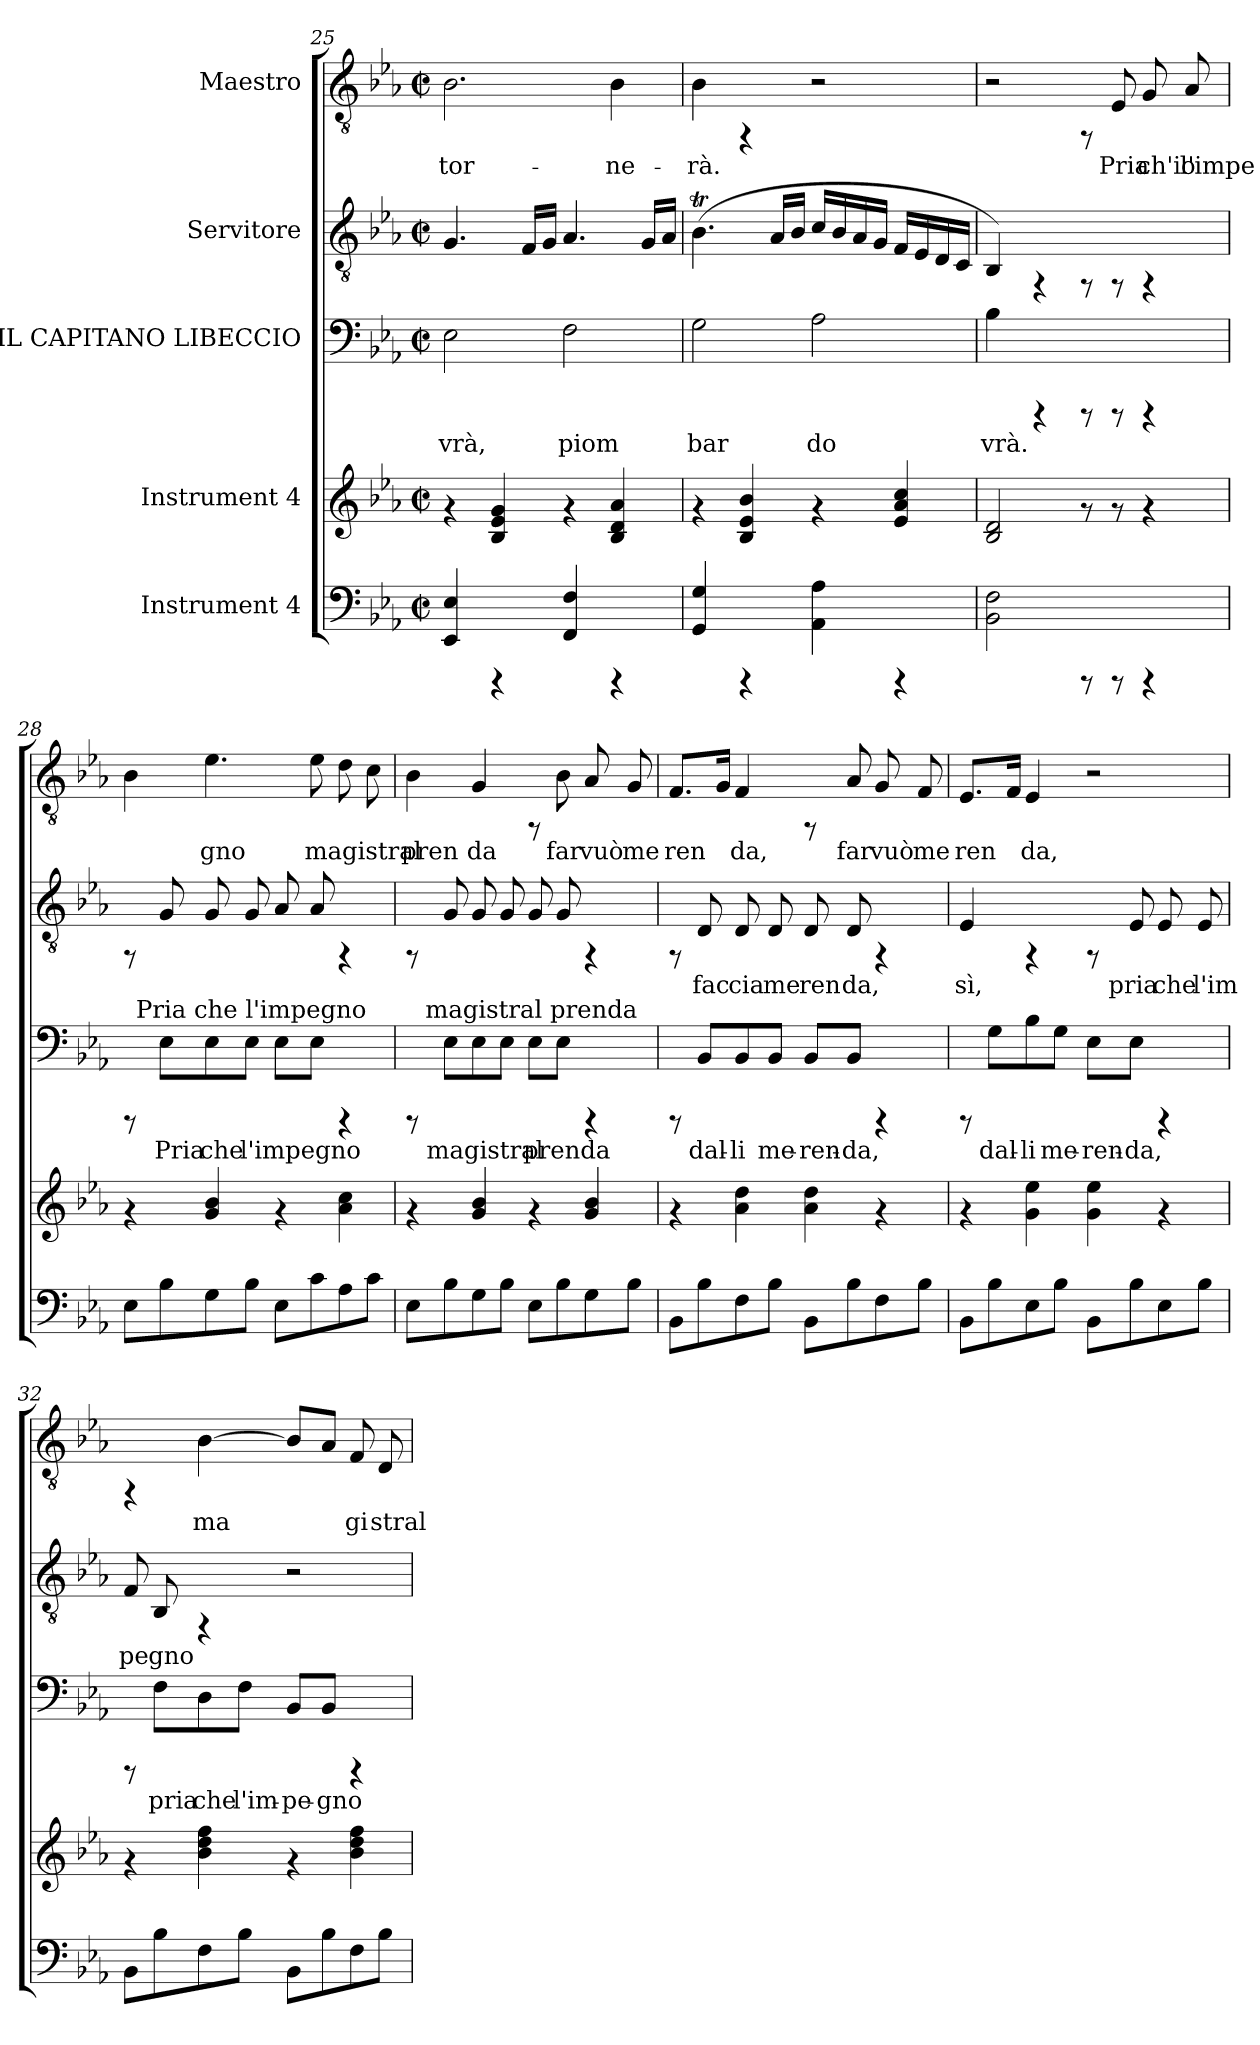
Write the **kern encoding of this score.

**kern	**kern	**kern	**text	**kern	**text	**kern	**text
*part5	*part4	*part3	*part3	*part2	*part2	*part1	*part1
*staff5	*staff4	*staff3	*staff3	*staff2	*staff2	*staff1	*staff1
*I"Instrument 4	*I"Instrument 4	*I"IL CAPITANO  LIBECCIO	*	*I"Servitore	*	*I"Maestro	*
*clefF4	*clefG2	*clefF4	*	*clefGv2	*	*clefGv2	*
*k[b-e-a-]	*k[b-e-a-]	*k[b-e-a-]	*	*k[b-e-a-]	*	*k[b-e-a-]	*
*E-:	*E-:	*E-:	*	*E-:	*	*E-:	*
*M2/2	*M2/2	*M2/2	*	*M2/2	*	*M2/2	*
*met(c|)	*met(c|)	*met(c|)	*	*met(c|)	*	*met(c|)	*
=25	=25	=25	=25	=25	=25	=25	=25
!	!	!	!LO:LY:b:cj	!	!LO:LY:b:cj	!	!LO:LY:b:cj
4E-/ 4EE-/	4rf	2E-\	vrà,	4.G/	.	2.B-\	-tor-
4rCCC	4g/ 4B-/ 4e-/	.	.	.	.	.	.
!	!	!	!	!	!LO:LY:b:cj	!	!
.	.	.	.	16F/L	.	.	.
!	!	!	!	!	!LO:LY:b:cj	!	!
.	.	.	.	16G/J	.	.	.
!	!	!	!LO:LY:b:cj	!	!LO:LY:b:cj	!	!
4FF/ 4F/	4rf	2F\	piom	4.A-/	.	.	.
!	!	!	!	!	!	!	!LO:LY:b:cj
4rCCC	4a-/ 4B-/ 4d/	.	.	.	.	4B-\	-ne-
!	!	!	!	!	!LO:LY:b:cj	!	!
.	.	.	.	16G/L	.	.	.
!	!	!	!	!	!LO:LY:b:cj	!	!
.	.	.	.	16A-/J	.	.	.
!!LO:LB:g=z
=26	=26	=26	=26	=26	=26	=26	=26
!	!	!	!LO:LY:b:cj	!	!LO:LY:b:cj	!	!LO:LY:b:cj
4G/ 4GG/	4rf	2G\	bar	(>4.B-T\	.	4B-\	-rà.
4rCCC	4b-/ 4e-/ 4B-/	.	.	.	.	4rFF	.
!	!	!	!	!	!LO:LY:b:cj	!	!
.	.	.	.	16A-/L	.	.	.
!	!	!	!	!	!LO:LY:b:cj	!	!
.	.	.	.	16B-/J	.	.	.
!	!	!	!LO:LY:b:cj	!	!LO:LY:b:cj	!	!
4AA-\ 4A-\	4rf	2A-\	do	16c/L	.	2r	.
!	!	!	!	!	!LO:LY:b:cj	!	!
.	.	.	.	16B-/	.	.	.
!	!	!	!	!	!LO:LY:b:cj	!	!
.	.	.	.	16A-/	.	.	.
!	!	!	!	!	!LO:LY:b:cj	!	!
.	.	.	.	16G/J	.	.	.
!	!	!	!	!	!LO:LY:b:cj	!	!
4rCCC	4cc/ 4e-/ 4a-/	.	.	16F/L	.	.	.
!	!	!	!	!	!LO:LY:b:cj	!	!
.	.	.	.	16E-/	.	.	.
!	!	!	!	!	!LO:LY:b:cj	!	!
.	.	.	.	16D/	.	.	.
!	!	!	!	!	!LO:LY:b:cj	!	!
.	.	.	.	16C/J	.	.	.
=27	=27	=27	=27	=27	=27	=27	=27
!	!	!	!LO:LY:b:cj	!	!LO:LY:b:cj	!	!
2BB-\ 2F\	2d/ 2B-/	4B-\	vrà.	4BB-/)	.	2r	.
.	.	4rCCC	.	4rFF	.	.	.
8rCCC	8rf	8rCCC	.	8rFF	.	8rFF	.
!	!	!	!	!	!	!	!LO:LY:b:cj
8rCCC	8rf	8rCCC	.	8rFF	.	8E-/	Pria
!	!	!	!	!	!	!	!LO:LY:b:cj
4rCCC	4rf	4rCCC	.	4rFF	.	8G/	ch'io
!	!	!	!	!	!	!	!LO:LY:b:cj
.	.	.	.	.	.	8A-/	l'impe
=28	=28	=28	=28	=28	=28	=28	=28
!	!	!	!	!	!	!	!LO:LY:b:cj
*	*	*^	*	*	*	*	*
8E-\L	4rf	8rCCC	32ryy	.	8rFF	.	4B-\	.
!	!	!	!LO:TX:a:t=Pria che l'impegno	!	!	!	!	!
.	.	.	2ryy	.	.	.	.	.
!	!	!	!	!LO:LY:b:cj	!	!LO:LY:b:cj	!	!
8B-\	.	8E-\L	.	Pria	8G/	.	.	.
!	!	!	!	!LO:LY:b:cj	!	!LO:LY:b:cj	!	!LO:LY:b:cj
8G\	4g/ 4b-/	8E-\	.	che	8G/	.	4.e-\	gno
!	!	!	!	!LO:LY:b:cj	!	!LO:LY:b:cj	!	!
8B-\J	.	8E-\J	.	l'impegno	8G/	.	.	.
!	!	!	!	!LO:LY:b:cj	!	!LO:LY:b:cj	!	!
8E-\L	4rf	8E-\L	.	.	8A-/	.	.	.
.	.	.	4...ryy	.	.	.	.	.
!	!	!	!	!LO:LY:b:cj	!	!LO:LY:b:cj	!	!LO:LY:b:cj
8c\	.	8E-\J	.	.	8A-/	.	8e-\	magistral
!	!	!	!	!	!	!	!	!LO:LY:b:cj
8A-\	4cc\ 4a-\	4rCCC	.	.	4rFF	.	8d\	.
!	!	!	!	!	!	!	!	!LO:LY:b:cj
8c\J	.	.	.	.	.	.	8c\	.
=29	=29	=29	=29	=29	=29	=29	=29	=29
!	!	!	!	!	!	!	!	!LO:LY:b:cj
8E-\L	4rf	8rCCC	16ryy	.	8rFF	.	4B-\	pren
!	!	!	!LO:TX:a:t=magistral prenda	!	!	!	!	!
.	.	.	2...ryy	.	.	.	.	.
!	!	!	!	!LO:LY:b:cj	!	!LO:LY:b:cj	!	!
8B-\	.	8E-\L	.	magistral	8G/	.	.	.
!	!	!	!	!LO:LY:b:cj	!	!LO:LY:b:cj	!	!LO:LY:b:cj
8G\	4g/ 4b-/	8E-\	.	.	8G/	.	4G/	da
!	!	!	!	!LO:LY:b:cj	!	!LO:LY:b:cj	!	!
8B-\J	.	8E-\J	.	.	8G/	.	.	.
!	!	!	!	!LO:LY:b:cj	!	!LO:LY:b:cj	!	!
8E-\L	4rf	8E-\L	.	prenda	8G/	.	8rFF	.
!	!	!	!	!LO:LY:b:cj	!	!LO:LY:b:cj	!	!LO:LY:b:cj
8B-\	.	8E-\J	.	.	8G/	.	8B-\	far
!	!	!	!	!	!	!	!	!LO:LY:b:cj
8G\	4b-/ 4g/	4rCCC	.	.	4rFF	.	8A-/	vuò
!	!	!	!	!	!	!	!	!LO:LY:b:cj
8B-\J	.	.	.	.	.	.	8G/	me
!!LO:PB:g=z
=30	=30	=30	=30	=30	=30	=30	=30	=30
!	!	!	!	!	!	!	!	!LO:LY:b:cj
*	*	*v	*v	*	*	*	*	*
8BB-\L	4rf	8rCCC	.	8rFF	.	8.F/L	ren
!	!	!	!LO:LY:b:cj	!	!LO:LY:b:cj	!	!
8B-\	.	8BB-/L	dal-	8D/	fac	.	.
!	!	!	!	!	!	!	!LO:LY:b:cj
.	.	.	.	.	.	16G/J	.
!	!	!	!LO:LY:b:cj	!	!LO:LY:b:cj	!	!LO:LY:b:cj
8F\	4dd\ 4a-\	8BB-/	-li	8D/	cia	4F/	da,
!	!	!	!LO:LY:b:cj	!	!LO:LY:b:cj	!	!
8B-\J	.	8BB-/J	me-	8D/	me	.	.
!	!	!	!LO:LY:b:cj	!	!LO:LY:b:cj	!	!
8BB-\L	4dd\ 4a-\	8BB-/L	-ren-	8D/	ren	8rFF	.
!	!	!	!LO:LY:b:cj	!	!LO:LY:b:cj	!	!LO:LY:b:cj
8B-\	.	8BB-/J	-da,	8D/	da,	8A-/	far
!	!	!	!	!	!	!	!LO:LY:b:cj
8F\	4rf	4rCCC	.	4rFF	.	8G/	vuò
!	!	!	!	!	!	!	!LO:LY:b:cj
8B-\J	.	.	.	.	.	8F/	me
=31	=31	=31	=31	=31	=31	=31	=31
!	!	!	!	!	!LO:LY:b:cj	!	!LO:LY:b:cj
8BB-\L	4rf	8rCCC	.	4E-/	sì,	8.E-/L	ren
!	!	!	!LO:LY:b:cj	!	!	!	!
8B-\	.	8G\L	dal-	.	.	.	.
!	!	!	!	!	!	!	!LO:LY:b:cj
.	.	.	.	.	.	16F/J	.
!	!	!	!LO:LY:b:cj	!	!	!	!LO:LY:b:cj
8E-\	4g\ 4ee-\	8B-\	-li	4rFF	.	4E-/	da,
!	!	!	!LO:LY:b:cj	!	!	!	!
8B-\J	.	8G\J	me-	.	.	.	.
!	!	!	!LO:LY:b:cj	!	!	!	!
8BB-\L	4ee-\ 4g\	8E-\L	-ren-	8rFF	.	2r	.
!	!	!	!LO:LY:b:cj	!	!LO:LY:b:cj	!	!
8B-\	.	8E-\J	-da,	8E-/	pria	.	.
!	!	!	!	!	!LO:LY:b:cj	!	!
8E-\	4rf	4rCCC	.	8E-/	che	.	.
!	!	!	!	!	!LO:LY:b:cj	!	!
8B-\J	.	.	.	8E-/	l'im	.	.
=32	=32	=32	=32	=32	=32	=32	=32
!	!	!	!	!	!LO:LY:b:cj	!	!
8BB-\L	4rf	8rCCC	.	8F/	pe	4rFF	.
!	!	!	!LO:LY:b:cj	!	!LO:LY:b:cj	!	!
8B-\	.	8F\L	pria	8BB-/	gno	.	.
!	!	!	!LO:LY:b:cj	!	!	!	!LO:LY:b:cj
8F\	4dd\ 4b-\ 4ff\	8D\	che	4rFF	.	[>4B-\	ma
!	!	!	!LO:LY:b:cj	!	!	!	!
8B-\J	.	8F\J	l'im-	.	.	.	.
!	!	!	!LO:LY:b:cj	!	!	!	!LO:LY:b:cj
8BB-\L	4rf	8BB-/L	-pe-	2r	.	8B-/L]	.
!	!	!	!LO:LY:b:cj	!	!	!	!LO:LY:b:cj
8B-\	.	8BB-/J	-gno	.	.	8A-/J	.
!	!	!	!	!	!	!	!LO:LY:b:cj
8F\	4ff\ 4dd\ 4b-\	4rCCC	.	.	.	8F/	gi
!	!	!	!	!	!	!	!LO:LY:b:cj
8B-\J	.	.	.	.	.	8D/	stral
=	=	=	=	=	=	=	=
*-	*-	*-	*-	*-	*-	*-	*-
